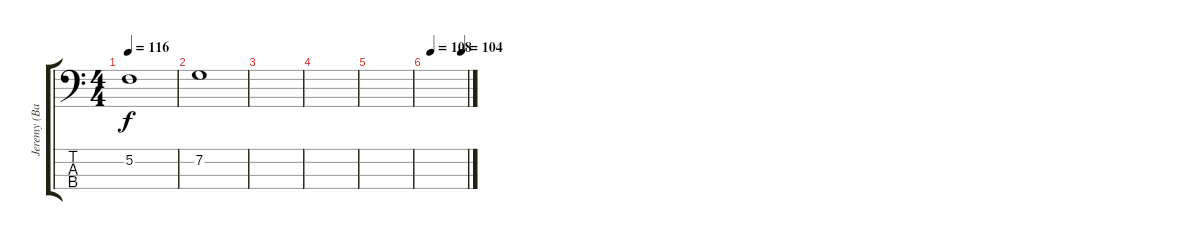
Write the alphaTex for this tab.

\track ("Jeremy (Bass)" "Jeremy (Ba") {instrument electricbasspick}
\staff {score tabs}
\tuning (F2 C2 G1 D1) {hide}
\ts (4 4)
\tempo 116
\clef f4
\ks c
5.2.1{dy f} |
7.2.1 |
|
|
|
\tempo (108 0.125)
\tempo (104 0.875)
